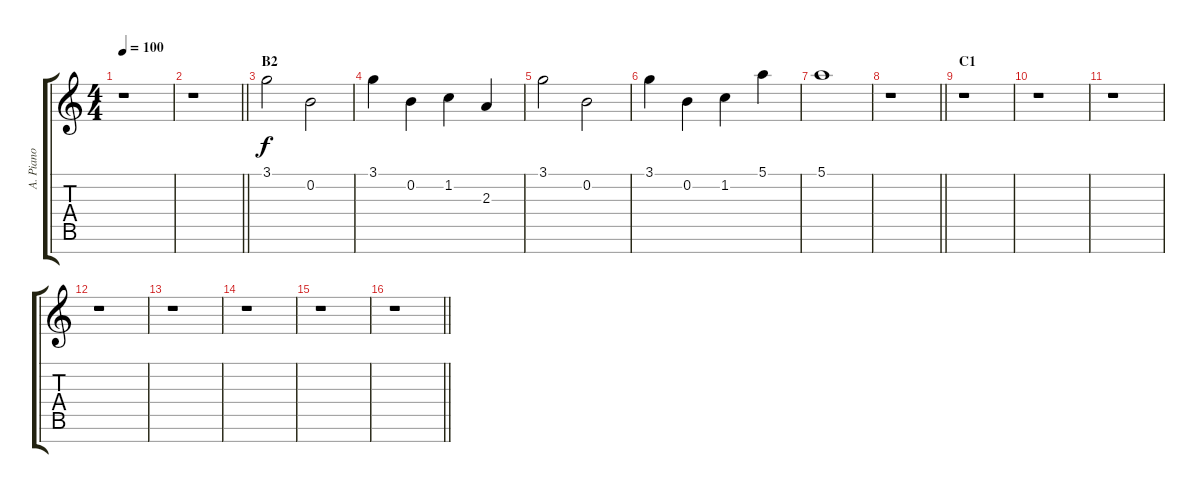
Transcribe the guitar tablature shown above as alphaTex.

\track ("A. Piano" "A. Piano") {instrument acousticgrandpiano}
\staff {score tabs}
\tuning (E5 B4 G4 D4 A3 E3 B2) {hide}
\ts (4 4)
\tempo 100
\clef g2
\ks c
r.1{dy f} |
\barLineRight lightlight
r.1 |
\section ("" "B2")
3.1.2 0.2.2 |
3.1.4 0.2.4 1.2.4 2.3.4 |
3.1.2 0.2.2 |
3.1.4 0.2.4 1.2.4 5.1.4 |
5.1.1 |
\barLineRight lightlight
r.1 |
\section ("" "C1")
r.1 |
r.1 |
r.1 |
r.1 |
r.1 |
r.1 |
r.1 |
\barLineRight lightlight
r.1
